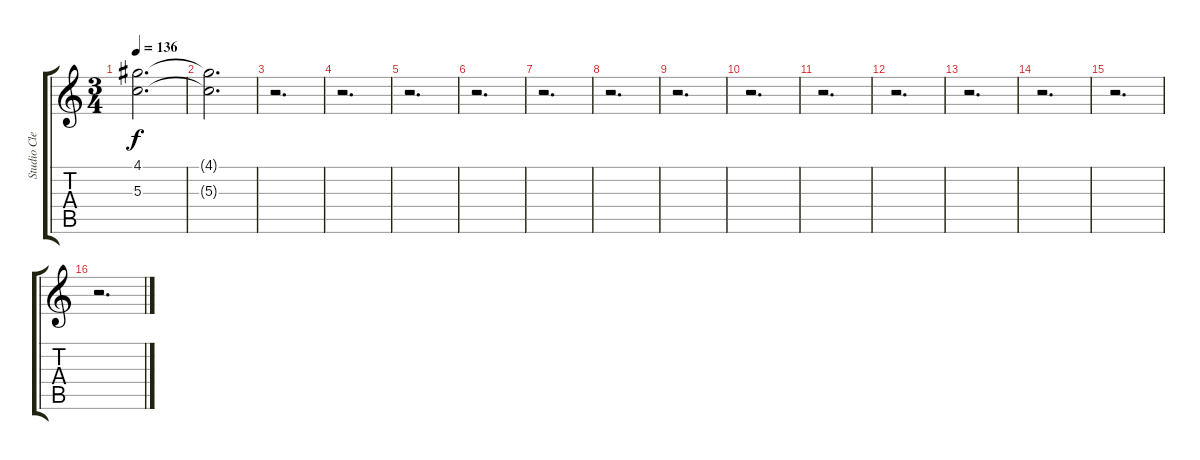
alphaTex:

\track ("Studio Clean (Overdub)" "Studio Cle") {instrument electricguitarjazz}
\staff {score tabs}
\tuning (E4 B3 G3 D3 A2 E2) {hide}
\ts (3 4)
\tempo 136
\clef g2
\ks c
(4.1 5.3).2{d dy f} |
(4.1{t} 5.3{t}).2{d} |
r.2{d} |
r.2{d} |
r.2{d} |
r.2{d} |
r.2{d} |
r.2{d} |
r.2{d} |
r.2{d} |
r.2{d} |
r.2{d} |
r.2{d} |
r.2{d} |
r.2{d} |
r.2{d}
